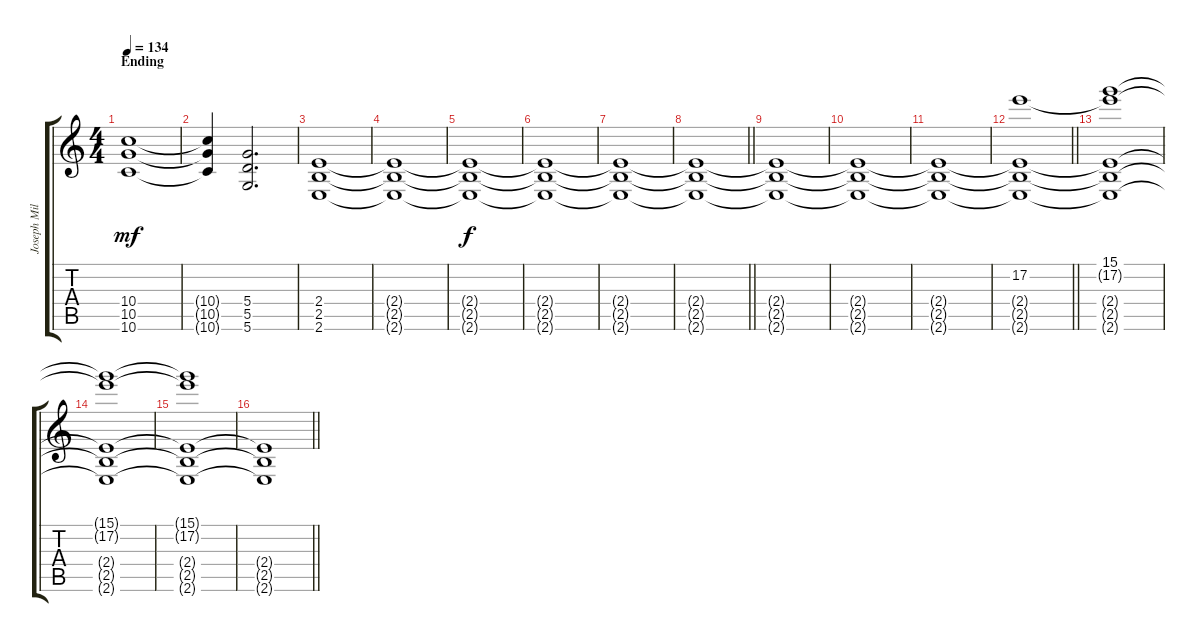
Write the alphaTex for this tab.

\track ("Joseph Milligan" "Joseph Mil") {instrument overdrivenguitar}
\staff {score tabs}
\tuning (E4 B3 G3 D3 A2 D2) {hide}
\ts (4 4)
\section ("" "Ending")
\tempo 134
\clef g2
\ks c
(10.4 10.5 10.6).1{dy mf} |
(10.4{t} 10.5{t} 10.6{t}).4 (5.4 5.5 5.6).2{d} |
(2.4 2.5 2.6).1 |
(2.4{t} 2.5{t} 2.6{t}).1{volume 5} |
(2.4{t} 2.5{t} 2.6{t}).1{dy f} |
(2.4{t} 2.5{t} 2.6{t}).1 |
(2.4{t} 2.5{t} 2.6{t}).1 |
\barLineRight lightlight
(2.4{t} 2.5{t} 2.6{t}).1 |
(2.4{t} 2.5{t} 2.6{t}).1 |
(2.4{t} 2.5{t} 2.6{t}).1 |
(2.4{t} 2.5{t} 2.6{t}).1 |
\barLineRight lightlight
(17.2 2.4{t} 2.5{t} 2.6{t}).1 |
(15.1 17.2{t} 2.4{t} 2.5{t} 2.6{t}).1 |
(15.1{t} 17.2{t} 2.4{t} 2.5{t} 2.6{t}).1 |
(15.1{t} 17.2{t} 2.4{t} 2.5{t} 2.6{t}).1 |
\barLineRight lightlight
(2.4{t} 2.5{t} 2.6{t}).1
